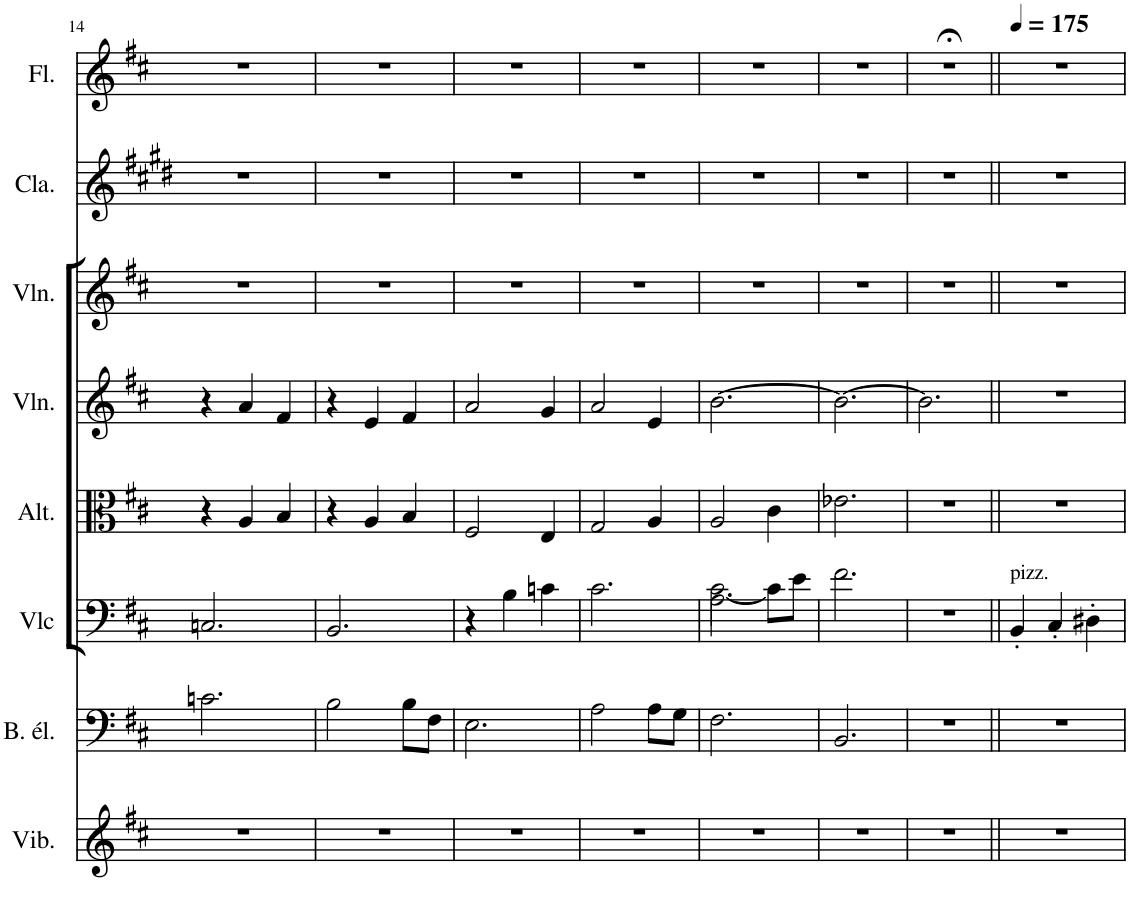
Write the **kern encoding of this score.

**kern	**kern	**kern	**kern	**kern	**kern	**kern	**kern
*part8	*part7	*part6	*part5	*part4	*part3	*part2	*part1
*staff8	*staff7	*staff6	*staff5	*staff4	*staff3	*staff2	*staff1
*I"Vibraphone	*I"Basse électrique	*I"Violoncelle	*I"Alto	*I"Violon	*I"Violon	*I"Clarinette	*I"Flûte
*I'Vib.	*I'B. él.	*I'Vlc	*I'Alt.	*I'Vln.	*I'Vln.	*I'Cla.	*I'Fl.
!!LO:PB:g=z
*clefG2	*clefF4	*clefF4	*clefC3	*clefG2	*clefG2	*clefG2	*clefG2
*	*Trd7c12	*	*	*	*	*Trd1c2	*
*k[f#c#]	*k[f#c#]	*k[f#c#]	*k[f#c#]	*k[f#c#]	*k[f#c#]	*k[f#c#g#d#]	*k[f#c#]
*M3/4	*M3/4	*M3/4	*M3/4	*M3/4	*M3/4	*M3/4	*M3/4
=14	=14	=14	=14	=14	=14	=14	=14
2.r	2.cn\	2.Cn/	4r	4r	2.r	2.r	2.r
.	.	.	4A/	4a/	.	.	.
.	.	.	4B/	4f#/	.	.	.
=15	=15	=15	=15	=15	=15	=15	=15
2.r	2B\	2.BB/	4r	4r	2.r	2.r	2.r
.	.	.	4A/	4e/	.	.	.
.	8B\L	.	4B/	4f#/	.	.	.
.	8F#\J	.	.	.	.	.	.
=16	=16	=16	=16	=16	=16	=16	=16
2.r	2.E\	4r	2F#/	2a/	2.r	2.r	2.r
.	.	4B\	.	.	.	.	.
.	.	4cn\	4E/	4g/	.	.	.
=17	=17	=17	=17	=17	=17	=17	=17
2.r	2A\	2.c#\	2G/	2a/	2.r	2.r	2.r
.	8A\L	.	4A/	4e/	.	.	.
.	8G\J	.	.	.	.	.	.
=18	=18	=18	=18	=18	=18	=18	=18
*	*	*^	*	*	*	*	*
2.r	2.F#\	2.A\	[2c#\	2A/	[2.b\	2.r	2.r	2.r
.	.	.	8c#\L]	4c#\	.	.	.	.
.	.	.	8e\J	.	.	.	.	.
*	*	*v	*v	*	*	*	*	*
=19	=19	=19	=19	=19	=19	=19	=19
2.r	2.BB/	2.f#\	2.e-X\	2.b\_	2.r	2.r	2.r
=20	=20	=20	=20	=20	=20	=20	=20
2.r	2.r	2.r	2.r	2.b\]	2.r	2.r	2.r;<
=21||	=21||	=21||	=21||	=21||	=21||	=21||	=21||
*	*	*	*	*	*	*	*MM175
!	!	!LO:TX:a:t=pizz.	!	!	!	!	!
2.r	2.r	4BB'/	2.r	2.r	2.r	2.r	2.r
.	.	4C#'/	.	.	.	.	.
.	.	4D#X'\	.	.	.	.	.
=	=	=	=	=	=	=	=
*-	*-	*-	*-	*-	*-	*-	*-
